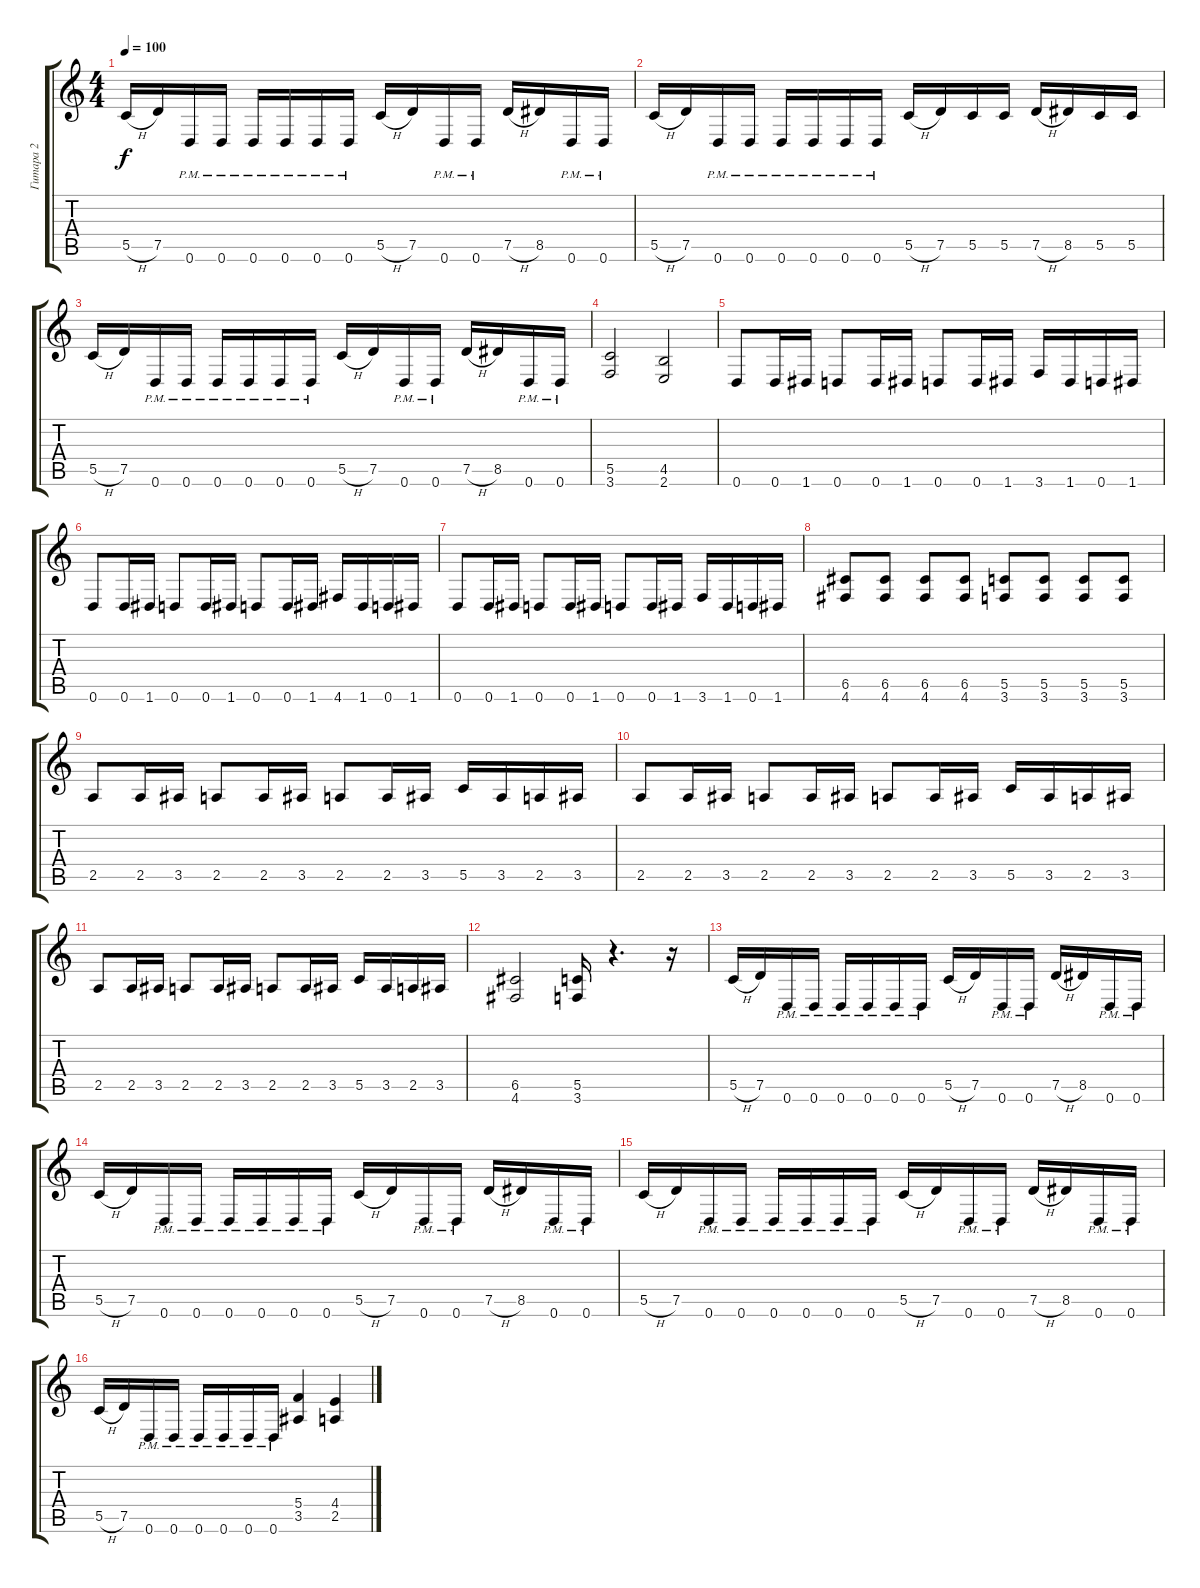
\track ("Гитара 2" "Гитара 2") {instrument overdrivenguitar}
\staff {score tabs}
\tuning (D4 A3 F3 C3 G2 D2) {hide}
\ts (4 4)
\tempo 100
\clef g2
\ks c
5.5{h}.16{dy f} 7.5.16 0.6{pm}.16 0.6{pm}.16 0.6{pm}.16 0.6{pm}.16 0.6{pm}.16 0.6{pm}.16 5.5{h}.16 7.5.16 0.6{pm}.16 0.6{pm}.16 7.5{h}.16 8.5.16 0.6{pm}.16 0.6{pm}.16 |
5.5{h}.16 7.5.16 0.6{pm}.16 0.6{pm}.16 0.6{pm}.16 0.6{pm}.16 0.6{pm}.16 0.6{pm}.16 5.5{h}.16 7.5.16 5.5.16 5.5.16 7.5{h}.16 8.5.16 5.5.16 5.5.16 |
5.5{h}.16 7.5.16 0.6{pm}.16 0.6{pm}.16 0.6{pm}.16 0.6{pm}.16 0.6{pm}.16 0.6{pm}.16 5.5{h}.16 7.5.16 0.6{pm}.16 0.6{pm}.16 7.5{h}.16 8.5.16 0.6{pm}.16 0.6{pm}.16 |
(5.5 3.6).2 (4.5 2.6).2 |
0.6.8 0.6.16 1.6.16 0.6.8 0.6.16 1.6.16 0.6.8 0.6.16 1.6.16 3.6.16 1.6.16 0.6.16 1.6.16 |
0.6.8 0.6.16 1.6.16 0.6.8 0.6.16 1.6.16 0.6.8 0.6.16 1.6.16 4.6.16 1.6.16 0.6.16 1.6.16 |
0.6.8 0.6.16 1.6.16 0.6.8 0.6.16 1.6.16 0.6.8 0.6.16 1.6.16 3.6.16 1.6.16 0.6.16 1.6.16 |
(6.5 4.6).8 (6.5 4.6).8 (6.5 4.6).8 (6.5 4.6).8 (5.5 3.6).8 (5.5 3.6).8 (5.5 3.6).8 (5.5 3.6).8 |
2.5.8 2.5.16 3.5.16 2.5.8 2.5.16 3.5.16 2.5.8 2.5.16 3.5.16 5.5.16 3.5.16 2.5.16 3.5.16 |
2.5.8 2.5.16 3.5.16 2.5.8 2.5.16 3.5.16 2.5.8 2.5.16 3.5.16 5.5.16 3.5.16 2.5.16 3.5.16 |
2.5.8 2.5.16 3.5.16 2.5.8 2.5.16 3.5.16 2.5.8 2.5.16 3.5.16 5.5.16 3.5.16 2.5.16 3.5.16 |
(6.5 4.6).2 (5.5 3.6).16 r.4{d} r.16 |
5.5{h}.16 7.5.16 0.6{pm}.16 0.6{pm}.16 0.6{pm}.16 0.6{pm}.16 0.6{pm}.16 0.6{pm}.16 5.5{h}.16 7.5.16 0.6{pm}.16 0.6{pm}.16 7.5{h}.16 8.5.16 0.6{pm}.16 0.6{pm}.16 |
5.5{h}.16 7.5.16 0.6{pm}.16 0.6{pm}.16 0.6{pm}.16 0.6{pm}.16 0.6{pm}.16 0.6{pm}.16 5.5{h}.16 7.5.16 0.6{pm}.16 0.6{pm}.16 7.5{h}.16 8.5.16 0.6{pm}.16 0.6{pm}.16 |
5.5{h}.16 7.5.16 0.6{pm}.16 0.6{pm}.16 0.6{pm}.16 0.6{pm}.16 0.6{pm}.16 0.6{pm}.16 5.5{h}.16 7.5.16 0.6{pm}.16 0.6{pm}.16 7.5{h}.16 8.5.16 0.6{pm}.16 0.6{pm}.16 |
5.5{h}.16 7.5.16 0.6{pm}.16 0.6{pm}.16 0.6{pm}.16 0.6{pm}.16 0.6{pm}.16 0.6{pm}.16 (5.4 3.5).4 (4.4 2.5).4
